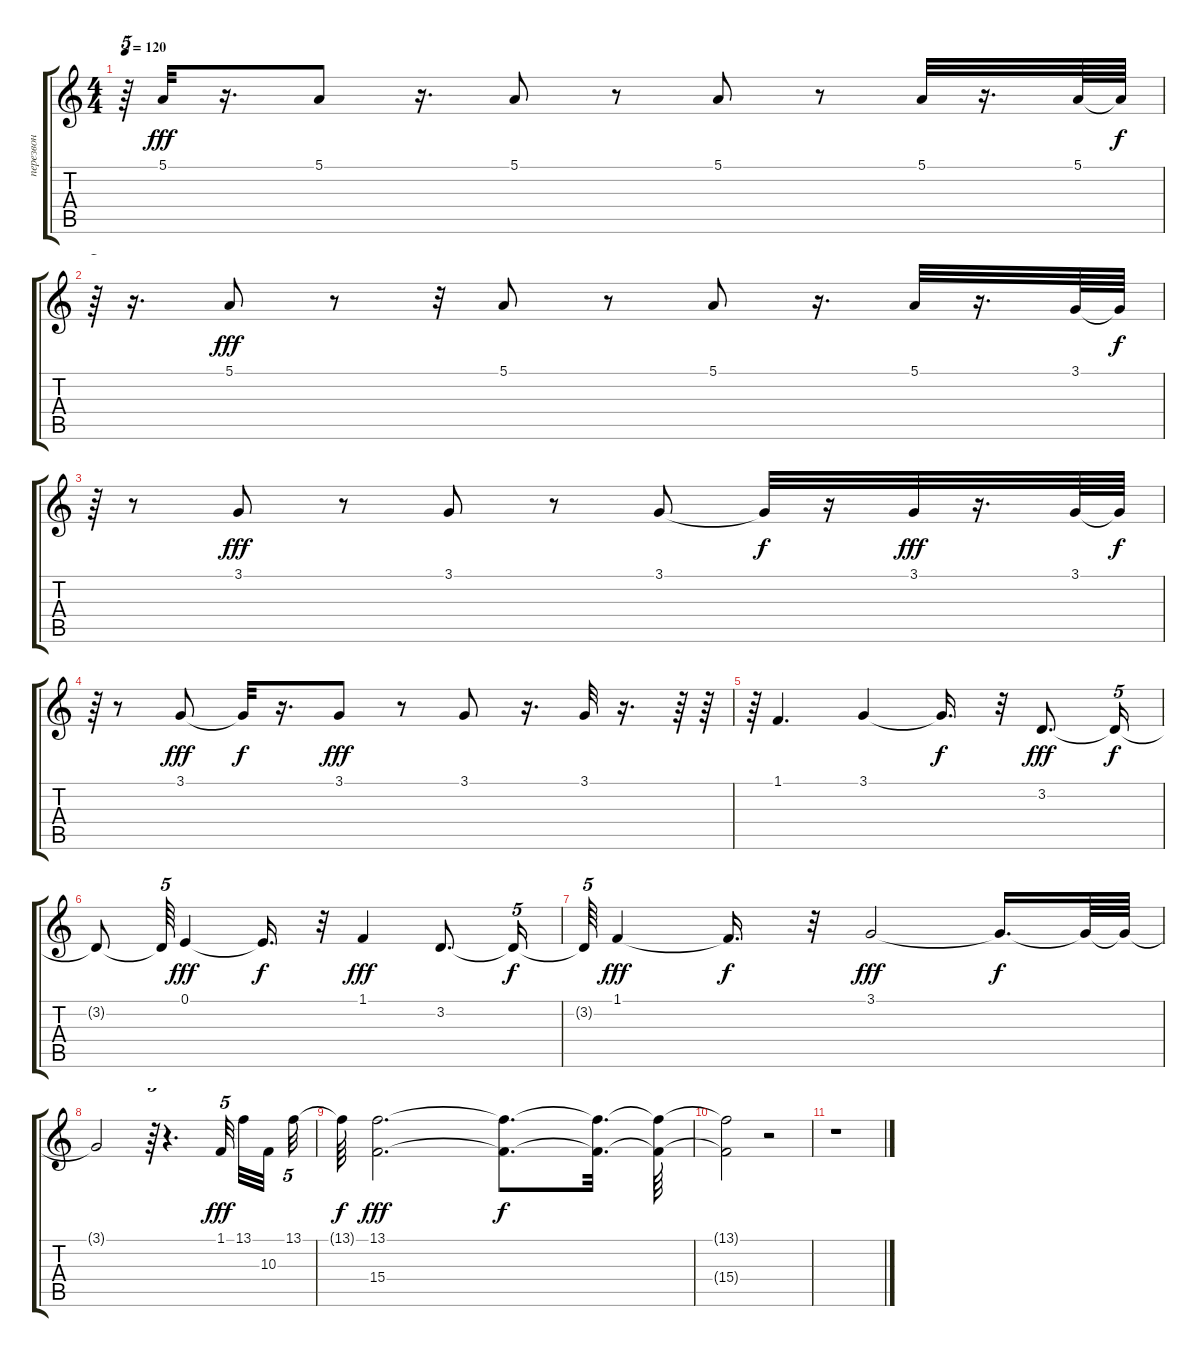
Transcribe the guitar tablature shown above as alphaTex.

\track ("перезвон" "перезвон") {instrument brasssection}
\staff {score tabs}
\tuning (E4 B3 G3 D3 A2 E2) {hide}
\ts (4 4)
\tempo 120
\clef g2
\ks c
r.64{tu (5 4) dy f} 5.1.32{dy fff} r.16{d} 5.1.8 r.16{d} 5.1.8 r.8 5.1.8 r.8 5.1.32 r.16{d} 5.1.64 5.1{t}.64{dy f} |
r.64{tu (5 4)} r.16{d} 5.1.8{dy fff} r.8 r.32 5.1.8 r.8 5.1.8 r.16{d} 5.1.32 r.16{d} 3.1.64 3.1{t}.64{dy f} |
r.64{tu (5 4)} r.8 3.1.8{dy fff} r.8 3.1.8 r.8 3.1.8 3.1{t}.32{dy f} r.16 3.1.32{dy fff} r.16{d} 3.1.64 3.1{t}.64{dy f} |
r.64{tu (5 4)} r.8 3.1.8{dy fff} 3.1{t}.32{dy f} r.16{d} 3.1.8{dy fff} r.8 3.1.8 r.16{d} 3.1.32 r.16{d} r.64 r.64 |
r.64{tu (5 4)} 1.1.4{d} 3.1.4 3.1{t}.16{d dy f} r.32 3.2.8{d dy fff} 3.2{t}.16{tu (5 4) dy f} |
3.2{t}.8 3.2{t}.64{tu (5 4)} 0.1.4{dy fff} 0.1{t}.16{d dy f} r.32 1.1.4{dy fff} 3.2.8{d} 3.2{t}.16{tu (5 4) dy f} |
3.2{t}.64{tu (5 4)} 1.1.4{dy fff} 1.1{t}.16{d dy f} r.32 3.1.2{dy fff} 3.1{t}.16{d dy f} 3.1{t}.64 3.1{t}.64 |
3.1{t}.2 r.64{tu (5 4)} r.4{d} 1.1.32{tu (5 4) dy fff beam splitsecondary} 13.1.32 10.3.32{beam splitsecondary} 13.1.32{tu (5 4)} |
13.1{t}.64{dy f} (13.1 15.4).2{d dy fff} (13.1{t} 15.4{t}).8{d dy f} (13.1{t} 15.4{t}).32{d} (13.1{t} 15.4{t}).64 |
(13.1{t} 15.4{t}).2 r.2 |
r.1
